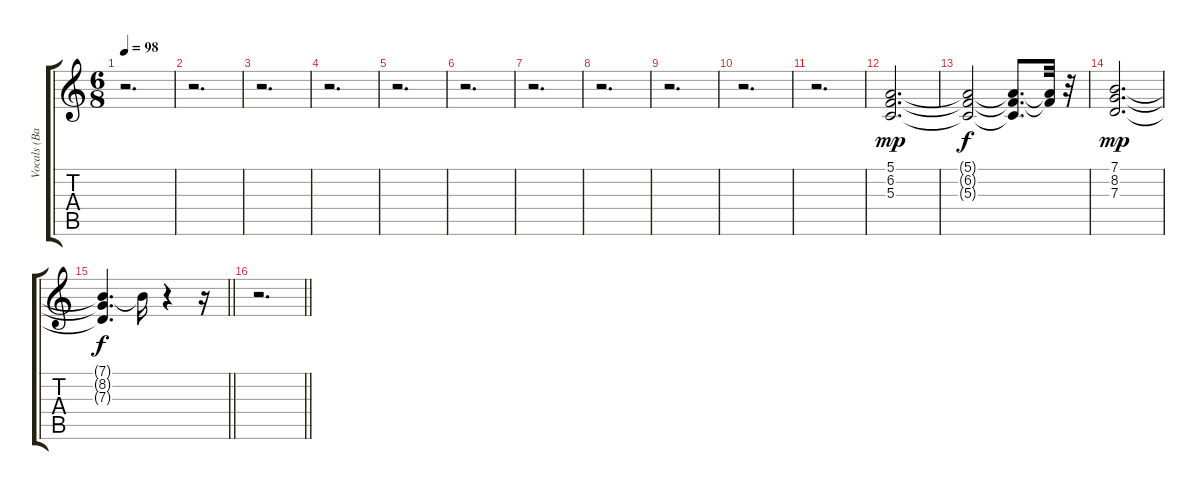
\track ("Vocals (Background)" "Vocals (Ba") {instrument choiraahs}
\staff {score tabs}
\tuning (E4 B3 G3 D3 A2 E2) {hide}
\ts (6 8)
\tempo 98
\clef g2
\ks c
r.2{d dy mp} |
r.2{d} |
r.2{d} |
r.2{d} |
r.2{d} |
r.2{d} |
r.2{d} |
r.2{d} |
r.2{d} |
r.2{d} |
r.2{d} |
(5.1 6.2 5.3).2{d} |
(5.1{t} 6.2{t} 5.3{t}).2{dy f} (5.1{t} 6.2{t} 5.3{t}).8{d} (5.1{t} 6.2{t}).32 r.32 |
(7.1 8.2 7.3).2{d dy mp} |
\barLineRight lightlight
(7.1{t} 8.2{t} 7.3{t}).4{d dy f} 7.1{t}.16 r.4 r.16 |
\barLineRight lightlight
r.2{d}
